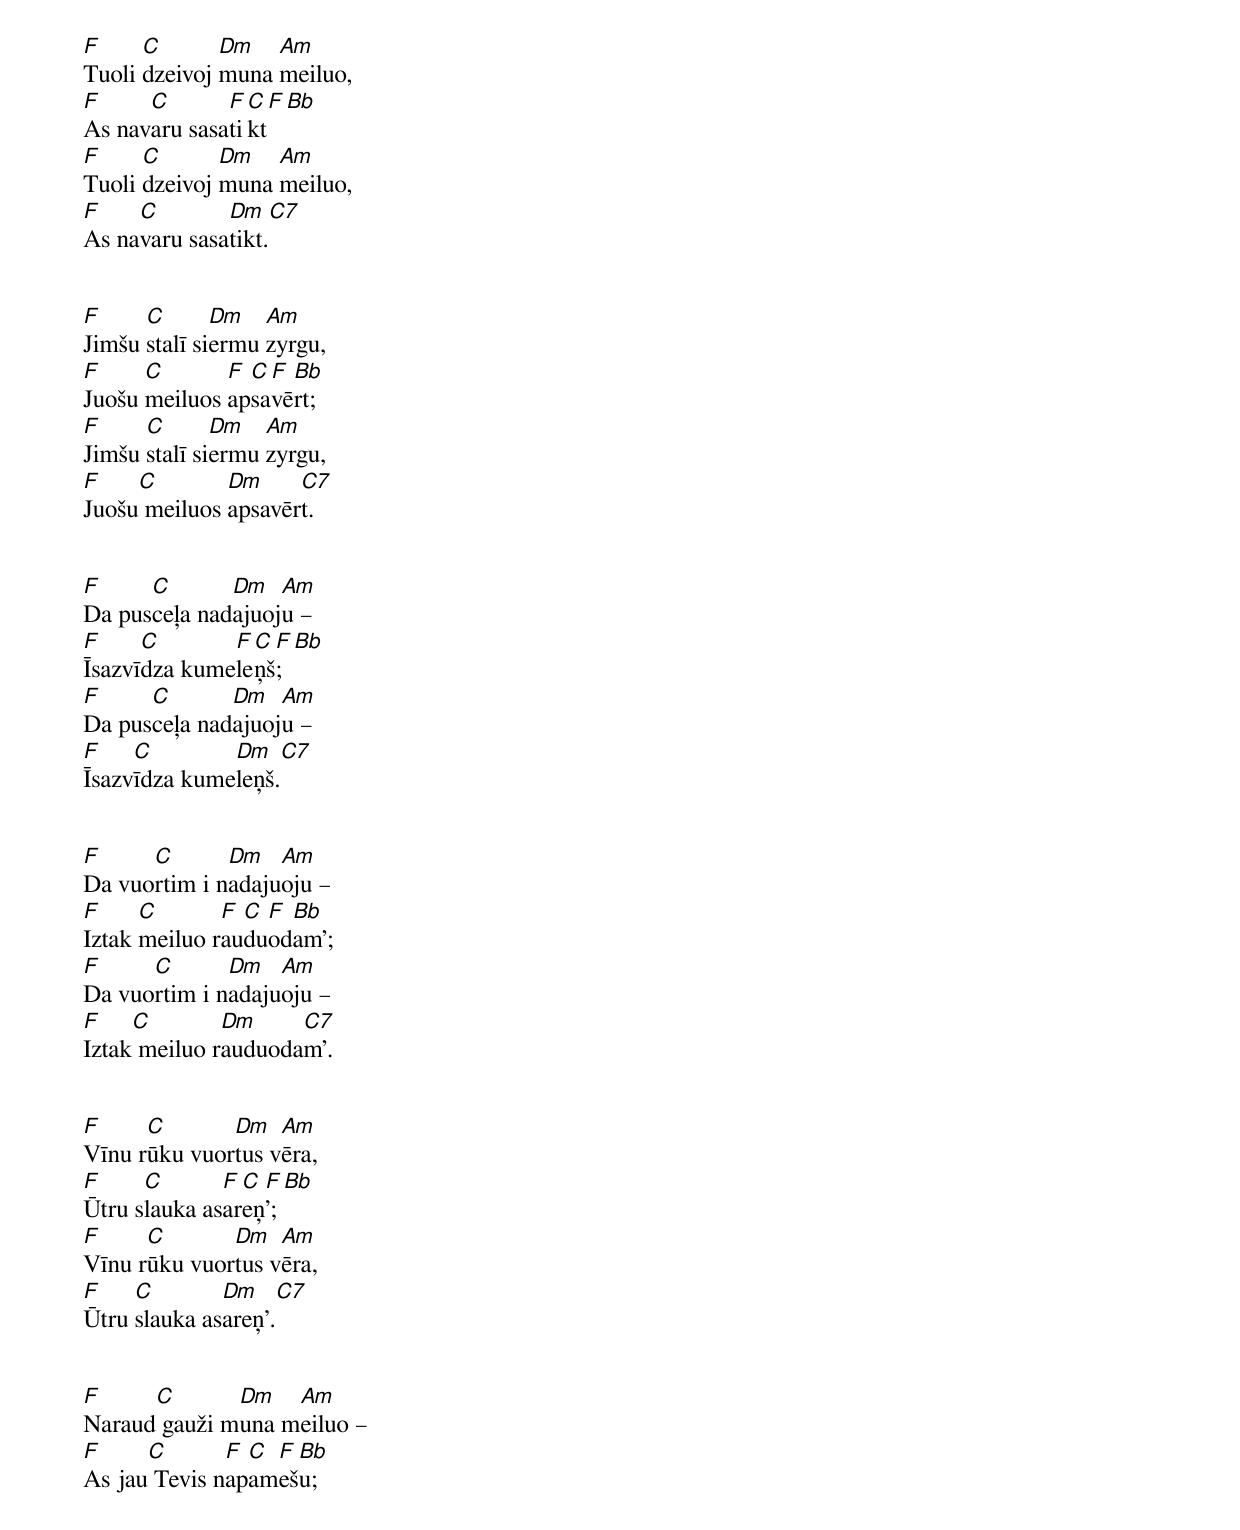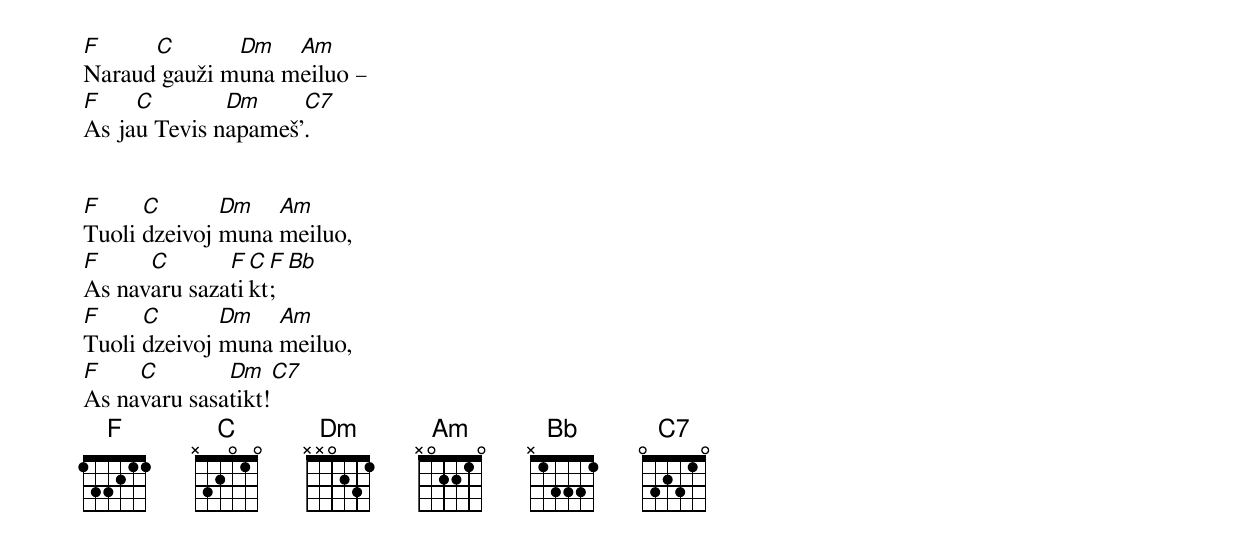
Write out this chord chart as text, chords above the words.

F     C       Dm   Am
Tuoli dzeivoj muna meiluo,
F     C       F C F Bb
As navaru sasatikt
F     C       Dm   Am
Tuoli dzeivoj muna meiluo,
F    C        Dm     C7
As navaru sasatikt.


F     C       Dm   Am
Jimšu stalī siermu zyrgu,
F     C       F C F Bb
Juošu meiluos apsavērt;
F     C       Dm   Am
Jimšu stalī siermu zyrgu,
F    C        Dm     C7
Juošu meiluos apsavērt.


F     C       Dm   Am
Da pusceļa nadajuoju –
F     C       F C F Bb
Īsazvīdza kumeleņš;
F     C       Dm   Am
Da pusceļa nadajuoju –
F    C        Dm     C7
Īsazvīdza kumeleņš.


F     C       Dm   Am
Da vuortim i nadajuoju –
F     C       F C F Bb
Iztak meiluo rauduodam’;
F     C       Dm   Am
Da vuortim i nadajuoju –
F    C        Dm     C7
Iztak meiluo rauduodam’.


F     C       Dm   Am
Vīnu rūku vuortus vēra,
F     C       F C F Bb
Ūtru slauka asareņ’;
F     C       Dm   Am
Vīnu rūku vuortus vēra,
F    C        Dm     C7
Ūtru slauka asareņ’.


F     C       Dm   Am
Naraud gauži muna meiluo –
F     C       F C F Bb
As jau Tevis napamešu;
F     C       Dm   Am
Naraud gauži muna meiluo –
F    C        Dm     C7
As jau Tevis napameš’.


F     C       Dm   Am
Tuoli dzeivoj muna meiluo,
F     C       F C F Bb
As navaru sazatikt;
F     C       Dm   Am
Tuoli dzeivoj muna meiluo,
F    C        Dm     C7
As navaru sasatikt!
